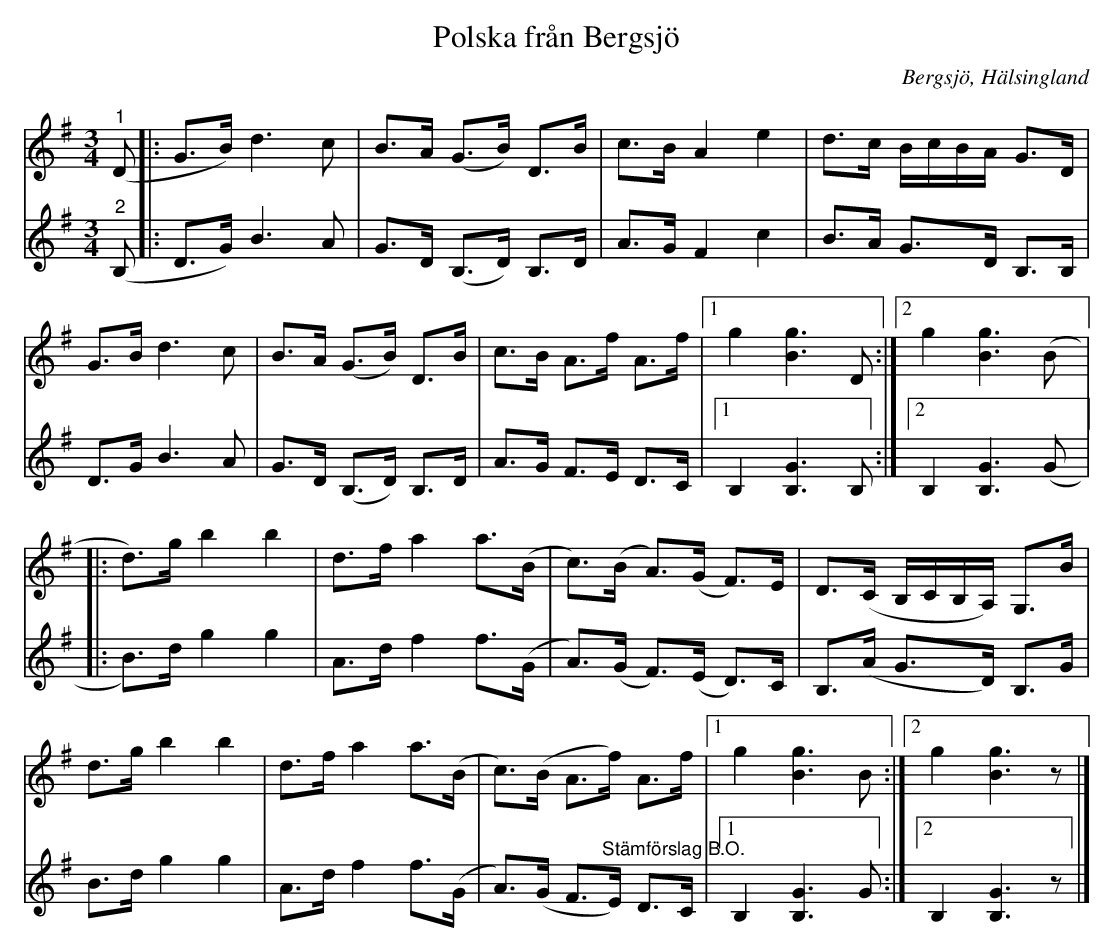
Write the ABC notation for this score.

X:1
T:Polska från Bergsjö
O:Bergsjö, Hälsingland
L:1/8
M:3/4
K:G
V:1
"^1" (D |: G>B) d3 c | B>A (G>B) D>B | c>B A2 e2 | d>c B/c/B/A/ G>D |
G>B d3 c | B>A (G>B) D>B | c>B A>f A>f |1 g2 [Bg]3 D :|2 g2 [Bg]3 (B |:
 d>)g b2 b2 | d>f a2 a>(B | c>)(B A>)(G F>)E | D>(C B,/C/B,/A,/) G,>B |
d>g b2 b2 | d>f a2 a>(B | c>)(B A>f) A>f |1 g2 [Bg]3 B :|2 g2 [Bg]3 z |]
V:2
"^2" (B, |: D>G) B3 A | G>D (B,>D) B,>D | A>G F2 c2 | B>A G>D B,>B, |
D>G B3 A | G>D (B,>D) B,>D | A>G F>E D>C |1 B,2 [B,G]3 B, :|2 B,2 [B,G]3 (G |:
B>)d g2 g2 | A>d f2 f>(G | A>)(G F>)(E D>)C | B,>(A G>D) B,>G |
B>d g2 g2 | A>d f2 f>(G | A>)(G F>"^Stämförslag B.O."E) D>C |1 B,2 [B,G]3 G :|2 B,2 [B,G]3 z |]
